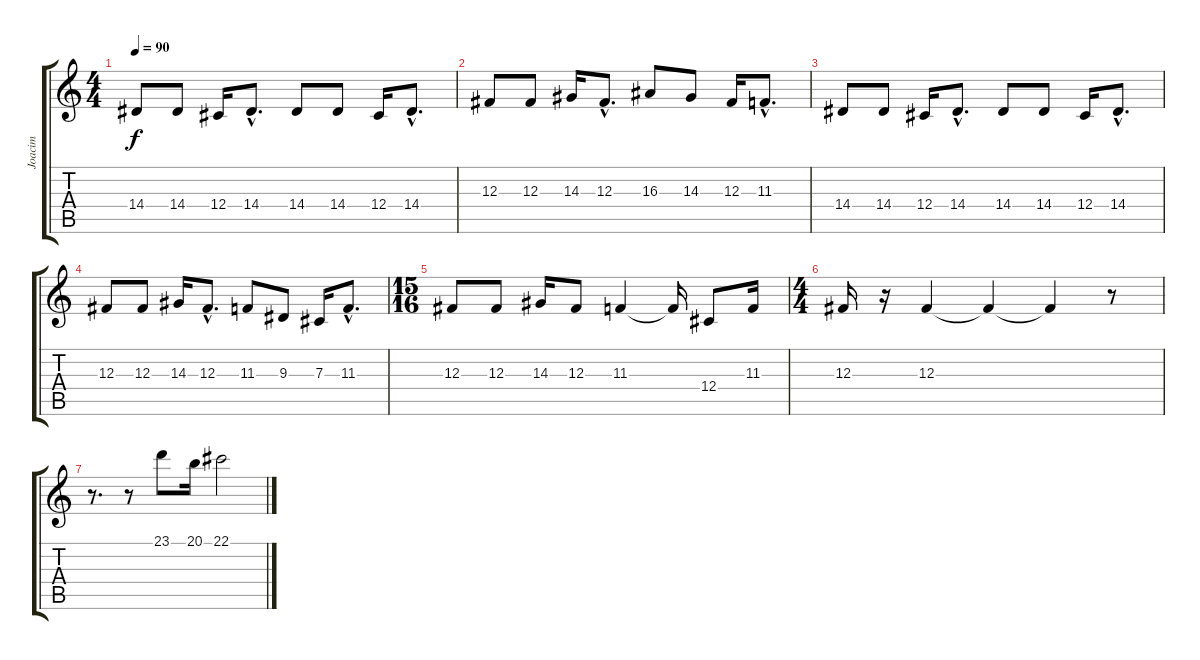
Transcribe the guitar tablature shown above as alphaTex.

\track ("Joacim" "Joacim") {instrument lead6voice}
\staff {score tabs}
\tuning (Eb4 Bb3 Gb3 Db3 Ab2 Eb2) {hide}
\ts (4 4)
\tempo 90
\clef g2
\ks c
14.4.8{dy f} 14.4.8 12.4.16 14.4{hac}.8{d} 14.4.8 14.4.8 12.4.16 14.4{hac}.8{d} |
12.3.8 12.3.8 14.3.16 12.3{hac}.8{d} 16.3.8 14.3.8 12.3.16 11.3{hac}.8{d} |
14.4.8 14.4.8 12.4.16 14.4{hac}.8{d} 14.4.8 14.4.8 12.4.16 14.4{hac}.8{d} |
12.3.8 12.3.8 14.3.16 12.3{hac}.8{d} 11.3.8 9.3.8 7.3.16 11.3{hac}.8{d} |
\ts (15 16)
12.3.8 12.3.8 14.3.16 12.3.8 11.3.4 11.3{t}.16 12.4.8 11.3.16 |
\ts (4 4)
12.3.16 r.16 12.3.4 12.3{t}.4 12.3{t}.4 r.8 |
r.8{d} r.8 23.1.8 20.1.16 22.1.2
